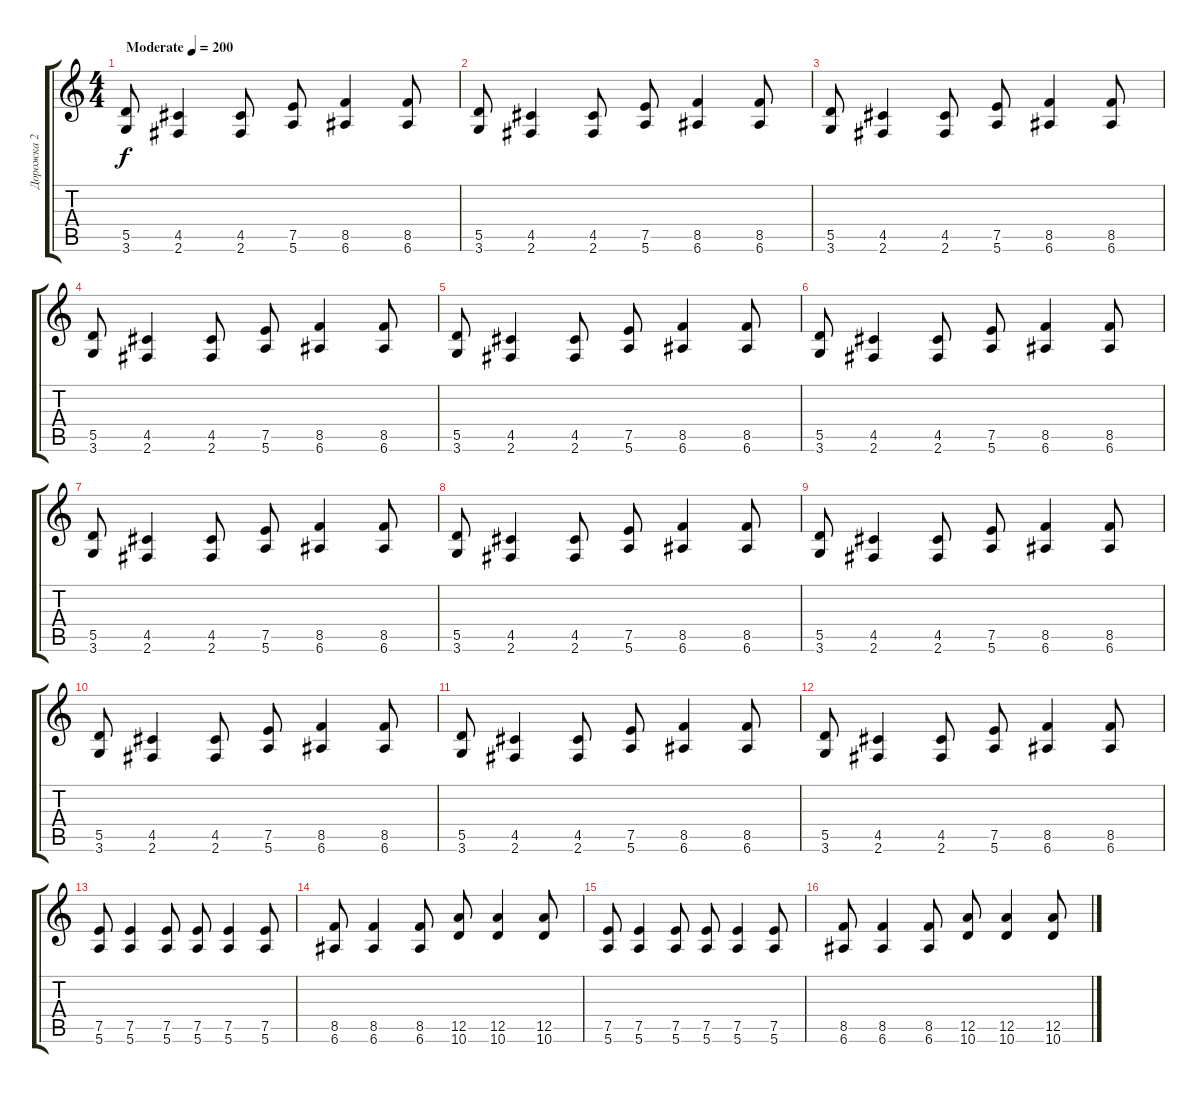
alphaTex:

\track ("Дорожка 2" "Дорожка 2") {instrument distortionguitar}
\staff {score tabs}
\tuning (E4 B3 G3 D3 A2 E2) {hide}
\ts (4 4)
\tempo (200 "Moderate")
\clef g2
\ks c
(5.5 3.6).8{dy f instrument distortionguitar} (4.5 2.6).4 (4.5 2.6).8 (7.5 5.6).8 (8.5 6.6).4 (8.5 6.6).8 |
(5.5 3.6).8 (4.5 2.6).4 (4.5 2.6).8 (7.5 5.6).8 (8.5 6.6).4 (8.5 6.6).8 |
(5.5 3.6).8 (4.5 2.6).4 (4.5 2.6).8 (7.5 5.6).8 (8.5 6.6).4 (8.5 6.6).8 |
(5.5 3.6).8 (4.5 2.6).4 (4.5 2.6).8 (7.5 5.6).8 (8.5 6.6).4 (8.5 6.6).8 |
(5.5 3.6).8 (4.5 2.6).4 (4.5 2.6).8 (7.5 5.6).8 (8.5 6.6).4 (8.5 6.6).8 |
(5.5 3.6).8 (4.5 2.6).4 (4.5 2.6).8 (7.5 5.6).8 (8.5 6.6).4 (8.5 6.6).8 |
(5.5 3.6).8 (4.5 2.6).4 (4.5 2.6).8 (7.5 5.6).8 (8.5 6.6).4 (8.5 6.6).8 |
(5.5 3.6).8 (4.5 2.6).4 (4.5 2.6).8 (7.5 5.6).8 (8.5 6.6).4 (8.5 6.6).8 |
(5.5 3.6).8 (4.5 2.6).4 (4.5 2.6).8 (7.5 5.6).8 (8.5 6.6).4 (8.5 6.6).8 |
(5.5 3.6).8 (4.5 2.6).4 (4.5 2.6).8 (7.5 5.6).8 (8.5 6.6).4 (8.5 6.6).8 |
(5.5 3.6).8 (4.5 2.6).4 (4.5 2.6).8 (7.5 5.6).8 (8.5 6.6).4 (8.5 6.6).8 |
(5.5 3.6).8 (4.5 2.6).4 (4.5 2.6).8 (7.5 5.6).8 (8.5 6.6).4 (8.5 6.6).8 |
(7.5 5.6).8 (7.5 5.6).4 (7.5 5.6).8 (7.5 5.6).8 (7.5 5.6).4 (7.5 5.6).8 |
(8.5 6.6).8 (8.5 6.6).4 (8.5 6.6).8 (12.5 10.6).8 (12.5 10.6).4 (12.5 10.6).8 |
(7.5 5.6).8 (7.5 5.6).4 (7.5 5.6).8 (7.5 5.6).8 (7.5 5.6).4 (7.5 5.6).8 |
(8.5 6.6).8 (8.5 6.6).4 (8.5 6.6).8 (12.5 10.6).8 (12.5 10.6).4 (12.5 10.6).8
